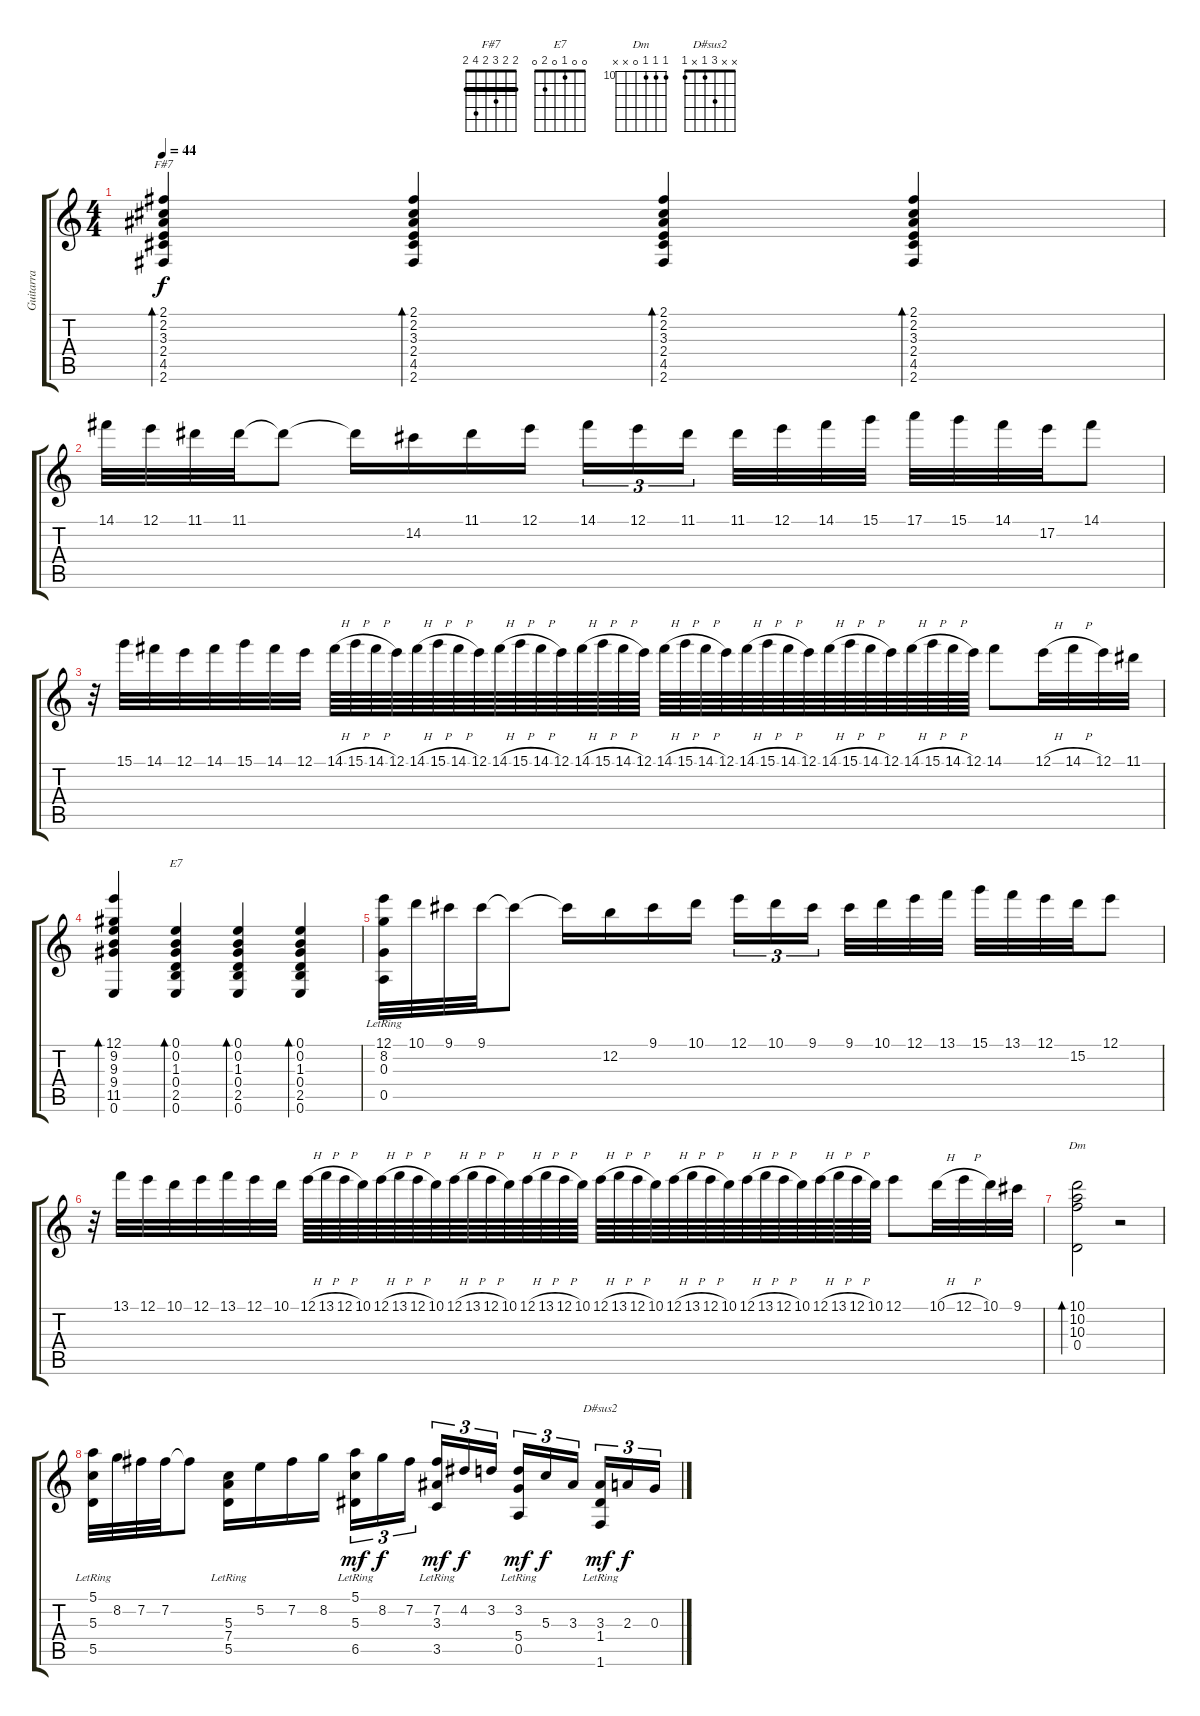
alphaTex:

\track ("Guitarra  Clasica" "Guitarra  ") {instrument acousticguitarnylon}
\staff {score tabs}
\tuning (E4 B3 G3 D3 A2 E2) {hide}
\chord ("F#7" 2 2 3 2 4 2) {barre 2}
\chord ("E7" 0 0 1 0 2 0)
\chord ("Dm" 10 10 10 0 x x) {firstfret 10}
\chord ("D#sus2" x x 3 1 x 1)
\ts (4 4)
\tempo 44
\clef g2
\ks c
(2.1 2.2 3.3 2.4 4.5 2.6).4{bd 60 ch "F#7" dy f} (2.1 2.2 3.3 2.4 4.5 2.6).4{bd 60} (2.1 2.2 3.3 2.4 4.5 2.6).4{bd 60} (2.1 2.2 3.3 2.4 4.5 2.6).4{bd 60} |
14.1.32 12.1.32 11.1.32 11.1.32 11.1{t}.8 11.1{t}.16 14.2.16 11.1.16 12.1.16 14.1.16{tu (3 2)} 12.1.16{tu (3 2)} 11.1.16{tu (3 2) beam splitsecondary} 11.1.32 12.1.32 14.1.32 15.1.32 17.1.32 15.1.32 14.1.32 17.2.32 14.1.8 |
r.32 15.1.32 14.1.32 12.1.32 14.1.32 15.1.32 14.1.32 12.1.32 14.1{h}.64 15.1{h}.64 14.1{h}.64 12.1.64 14.1{h}.64 15.1{h}.64 14.1{h}.64 12.1.64 14.1{h}.64 15.1{h}.64 14.1{h}.64 12.1.64 14.1{h}.64 15.1{h}.64 14.1{h}.64 12.1.64 14.1{h}.64 15.1{h}.64 14.1{h}.64 12.1.64 14.1{h}.64 15.1{h}.64 14.1{h}.64 12.1.64 14.1{h}.64 15.1{h}.64 14.1{h}.64 12.1.64 14.1{h}.64 15.1{h}.64 14.1{h}.64 12.1.64 14.1.8 12.1{h}.32 14.1{h}.32 12.1.32 11.1.32 |
(12.1 9.2 9.3 9.4 11.5 0.6).4{bd 60} (0.1 0.2 1.3 0.4 2.5 0.6).4{bd 60 ch "E7"} (0.1 0.2 1.3 0.4 2.5 0.6).4{bd 60} (0.1 0.2 1.3 0.4 2.5 0.6).4{bd 60} |
(12.1{lr} 8.2 0.3 0.5).32 10.1.32 9.1.32 9.1.32 9.1{t}.8 9.1{t}.16 12.2.16 9.1.16 10.1.16 12.1.16{tu (3 2)} 10.1.16{tu (3 2)} 9.1.16{tu (3 2) beam splitsecondary} 9.1.32 10.1.32 12.1.32 13.1.32 15.1.32 13.1.32 12.1.32 15.2.32 12.1.8 |
r.32 13.1.32 12.1.32 10.1.32 12.1.32 13.1.32 12.1.32 10.1.32 12.1{h}.64 13.1{h}.64 12.1{h}.64 10.1.64 12.1{h}.64 13.1{h}.64 12.1{h}.64 10.1.64 12.1{h}.64 13.1{h}.64 12.1{h}.64 10.1.64 12.1{h}.64 13.1{h}.64 12.1{h}.64 10.1.64 12.1{h}.64 13.1{h}.64 12.1{h}.64 10.1.64 12.1{h}.64 13.1{h}.64 12.1{h}.64 10.1.64 12.1{h}.64 13.1{h}.64 12.1{h}.64 10.1.64 12.1{h}.64 13.1{h}.64 12.1{h}.64 10.1.64 12.1.8 10.1{h}.32 12.1{h}.32 10.1.32 9.1.32 |
(10.1 10.2 10.3 0.4).2{bd 60 ch "Dm"} r.2 |
(5.1 5.3{lr} 5.5{lr}).32 8.2.32 7.2.32 7.2.32 7.2{t}.8 (5.3{lr} 7.4{lr} 5.5{lr}).16 5.2.16 7.2.16 8.2.16 (5.1 5.3{lr} 6.5{lr}).16{tu (3 2) dy mf} 8.2.16{tu (3 2) dy f} 7.2.16{tu (3 2) beam splitsecondary} (7.2 3.3{lr} 3.5{lr}).16{tu (3 2) dy mf} 4.2.16{tu (3 2) dy f} 3.2.16{tu (3 2)} (3.2 5.4{lr} 0.5{lr}).16{tu (3 2) dy mf} 5.3.16{tu (3 2) dy f} 3.3.16{tu (3 2) beam splitsecondary} (3.3 1.4{lr} 1.6{lr}).16{tu (3 2) ch "D#sus2" dy mf} 2.3.16{tu (3 2) dy f} 0.3.16{tu (3 2)}
